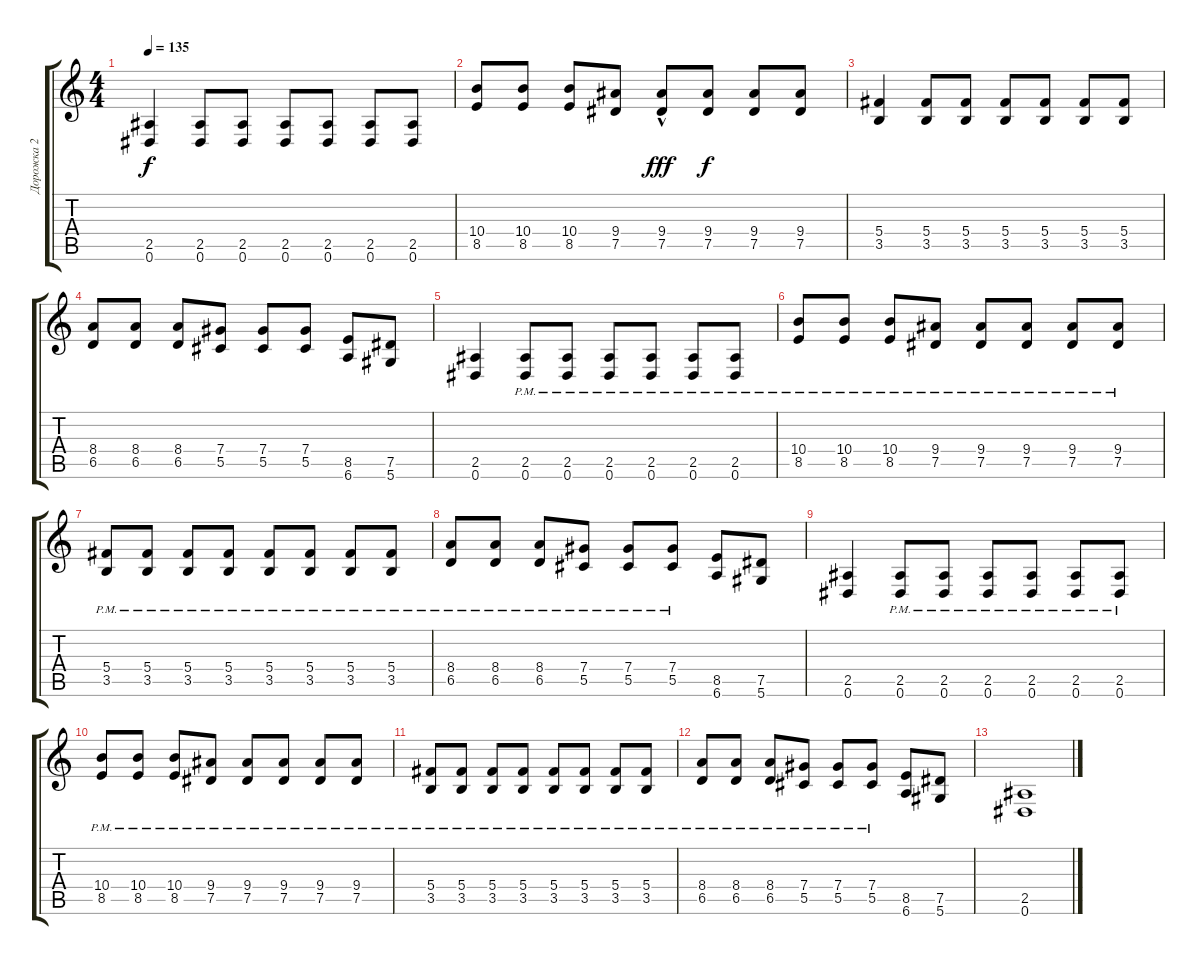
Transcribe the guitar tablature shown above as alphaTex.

\track ("Дорожка 2" "Дорожка 2") {instrument distortionguitar}
\staff {score tabs}
\tuning (Eb4 Bb3 Gb3 Db3 Ab2 Eb2) {hide}
\ts (4 4)
\tempo 135
\clef g2
\ks c
(2.5 0.6).4{dy f} (2.5 0.6).8 (2.5 0.6).8 (2.5 0.6).8 (2.5 0.6).8 (2.5 0.6).8 (2.5 0.6).8 |
(10.4 8.5).8 (10.4 8.5).8 (10.4 8.5).8 (9.4 7.5).8 (9.4{hac} 7.5{hac}).8{dy fff} (9.4 7.5).8{dy f} (9.4 7.5).8 (9.4 7.5).8 |
(5.4 3.5).4 (5.4 3.5).8 (5.4 3.5).8 (5.4 3.5).8 (5.4 3.5).8 (5.4 3.5).8 (5.4 3.5).8 |
(8.4 6.5).8 (8.4 6.5).8 (8.4 6.5).8 (7.4 5.5).8 (7.4 5.5).8 (7.4 5.5).8 (8.5 6.6).8 (7.5 5.6).8 |
(2.5 0.6).4 (2.5{pm} 0.6{pm}).8 (2.5{pm} 0.6{pm}).8 (2.5{pm} 0.6{pm}).8 (2.5{pm} 0.6{pm}).8 (2.5{pm} 0.6{pm}).8 (2.5{pm} 0.6{pm}).8 |
(10.4{pm} 8.5{pm}).8 (10.4{pm} 8.5{pm}).8 (10.4{pm} 8.5{pm}).8 (9.4{pm} 7.5{pm}).8 (9.4{pm} 7.5{pm}).8 (9.4{pm} 7.5{pm}).8 (9.4{pm} 7.5{pm}).8 (9.4{pm} 7.5{pm}).8 |
(5.4{pm} 3.5{pm}).8 (5.4{pm} 3.5{pm}).8 (5.4{pm} 3.5{pm}).8 (5.4{pm} 3.5{pm}).8 (5.4{pm} 3.5{pm}).8 (5.4{pm} 3.5{pm}).8 (5.4{pm} 3.5{pm}).8 (5.4{pm} 3.5{pm}).8 |
(8.4{pm} 6.5{pm}).8 (8.4{pm} 6.5{pm}).8 (8.4{pm} 6.5{pm}).8 (7.4{pm} 5.5{pm}).8 (7.4{pm} 5.5{pm}).8 (7.4{pm} 5.5{pm}).8 (8.5 6.6).8 (7.5 5.6).8 |
(2.5 0.6).4 (2.5{pm} 0.6{pm}).8 (2.5{pm} 0.6{pm}).8 (2.5{pm} 0.6{pm}).8 (2.5{pm} 0.6{pm}).8 (2.5{pm} 0.6{pm}).8 (2.5{pm} 0.6{pm}).8 |
(10.4{pm} 8.5{pm}).8 (10.4{pm} 8.5{pm}).8 (10.4{pm} 8.5{pm}).8 (9.4{pm} 7.5{pm}).8 (9.4{pm} 7.5{pm}).8 (9.4{pm} 7.5{pm}).8 (9.4{pm} 7.5{pm}).8 (9.4{pm} 7.5{pm}).8 |
(5.4{pm} 3.5{pm}).8 (5.4{pm} 3.5{pm}).8 (5.4{pm} 3.5{pm}).8 (5.4{pm} 3.5{pm}).8 (5.4{pm} 3.5{pm}).8 (5.4{pm} 3.5{pm}).8 (5.4{pm} 3.5{pm}).8 (5.4{pm} 3.5{pm}).8 |
(8.4{pm} 6.5{pm}).8 (8.4{pm} 6.5{pm}).8 (8.4{pm} 6.5{pm}).8 (7.4{pm} 5.5{pm}).8 (7.4{pm} 5.5{pm}).8 (7.4{pm} 5.5{pm}).8 (8.5 6.6).8 (7.5 5.6).8 |
(2.5 0.6).1
